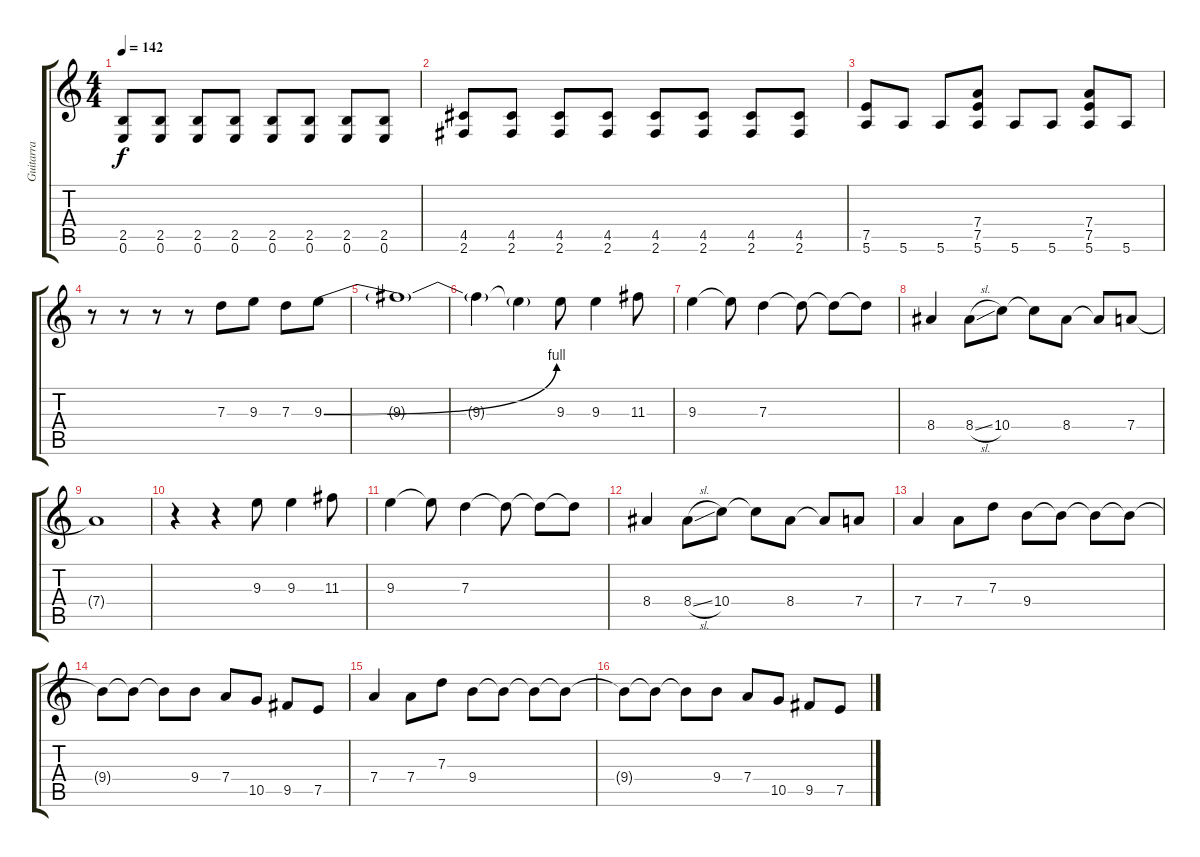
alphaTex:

\track ("Guitarra" "Guitarra") {instrument overdrivenguitar}
\staff {score tabs}
\tuning (E4 B3 G3 D3 A2 E2) {hide}
\ts (4 4)
\tempo 142
\clef g2
\ks c
(2.5 0.6).8{dy f} (2.5 0.6).8 (2.5 0.6).8 (2.5 0.6).8 (2.5 0.6).8 (2.5 0.6).8 (2.5 0.6).8 (2.5 0.6).8 |
(4.5 2.6).8 (4.5 2.6).8 (4.5 2.6).8 (4.5 2.6).8 (4.5 2.6).8 (4.5 2.6).8 (4.5 2.6).8 (4.5 2.6).8 |
(7.5 5.6).8{volume 12} 5.6.8 5.6.8 (7.4 7.5 5.6).8 5.6.8 5.6.8 (7.4 7.5 5.6).8 5.6.8 |
r.8{volume 16 instrument overdrivenguitar} r.8 r.8 r.8 7.3.8 9.3.8 7.3.8 9.3{be (bend 0 0 60 4)}.8 |
9.3{t}.1 |
9.3{t}.4 9.3{t}.4 9.3.8 9.3.4 11.3.8 |
9.3.4 9.3{t}.8 7.3.4 7.3{t}.8 7.3{t}.8 7.3{t}.8 |
8.4.4 8.4{sl}.8 10.4.8 10.4{t}.8 8.4.8 8.4{t}.8 7.4.8 |
7.4{t}.1 |
r.4 r.4 9.3.8 9.3.4 11.3.8 |
9.3.4 9.3{t}.8 7.3.4 7.3{t}.8 7.3{t}.8 7.3{t}.8 |
8.4.4 8.4{sl}.8 10.4.8 10.4{t}.8 8.4.8 8.4{t}.8 7.4.8 |
7.4.4{volume 16 instrument electricguitarclean} 7.4.8 7.3.8 9.4.8 9.4{t}.8 9.4{t}.8 9.4{t}.8 |
9.4{t}.8 9.4{t}.8 9.4{t}.8 9.4.8 7.4.8 10.5.8 9.5.8 7.5.8 |
7.4.4{volume 16 instrument electricguitarclean} 7.4.8 7.3.8 9.4.8 9.4{t}.8 9.4{t}.8 9.4{t}.8 |
9.4{t}.8 9.4{t}.8 9.4{t}.8 9.4.8 7.4.8 10.5.8 9.5.8 7.5.8
